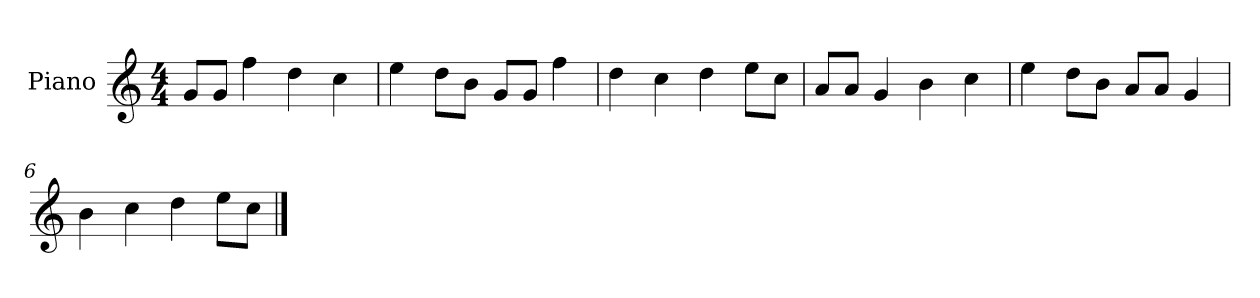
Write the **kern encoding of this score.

**kern
*part1
*staff1
*I"Piano
*I'P-no
*clefG2
*k[]
*M4/4
*MM90
=1
8g/L
8g/J
4ff\
4dd\
4cc\
=2
4ee\
8dd\L
8b\J
8g/L
8g/J
4ff\
=3
4dd\
4cc\
4dd\
8ee\L
8cc\J
=4
8a/L
8a/J
4g/
4b\
4cc\
=5
4ee\
8dd\L
8b\J
8a/L
8a/J
4g/
=6
4b\
4cc\
4dd\
8ee\L
8cc\J
==
*-
